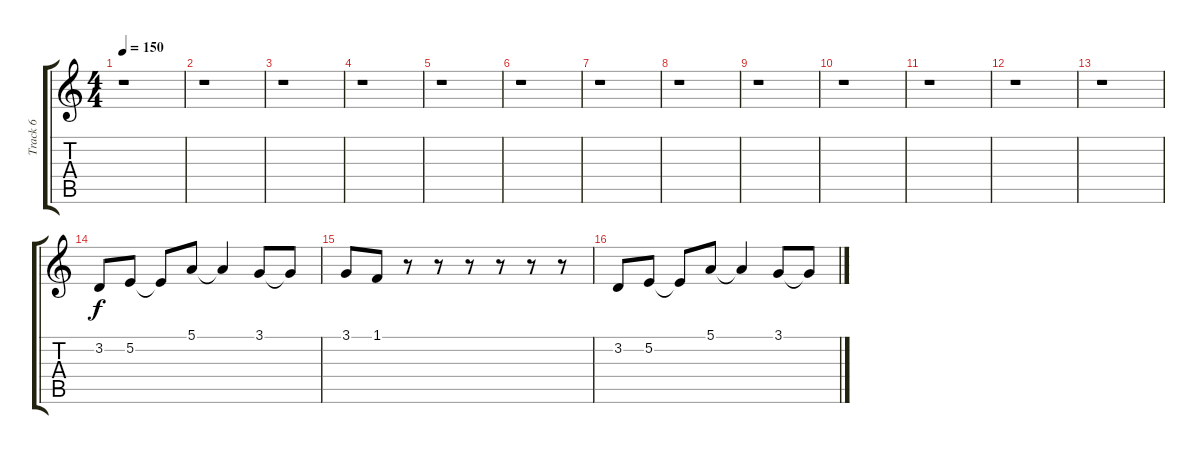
\track ("Track 6" "Track 6") {instrument synthbrass1}
\staff {score tabs}
\tuning (E4 B3 G3 D3 A2 E2) {hide}
\ts (4 4)
\tempo 150
\clef g2
\ks c
r.1{dy f} |
r.1 |
r.1 |
r.1 |
r.1 |
r.1 |
r.1 |
r.1 |
r.1 |
r.1 |
r.1 |
r.1 |
r.1 |
3.2.8 5.2.8 5.2{t}.8 5.1.8 5.1{t}.4 3.1.8 3.1{t}.8 |
3.1.8 1.1.8 r.8 r.8 r.8 r.8 r.8 r.8 |
3.2.8 5.2.8 5.2{t}.8 5.1.8 5.1{t}.4 3.1.8 3.1{t}.8
